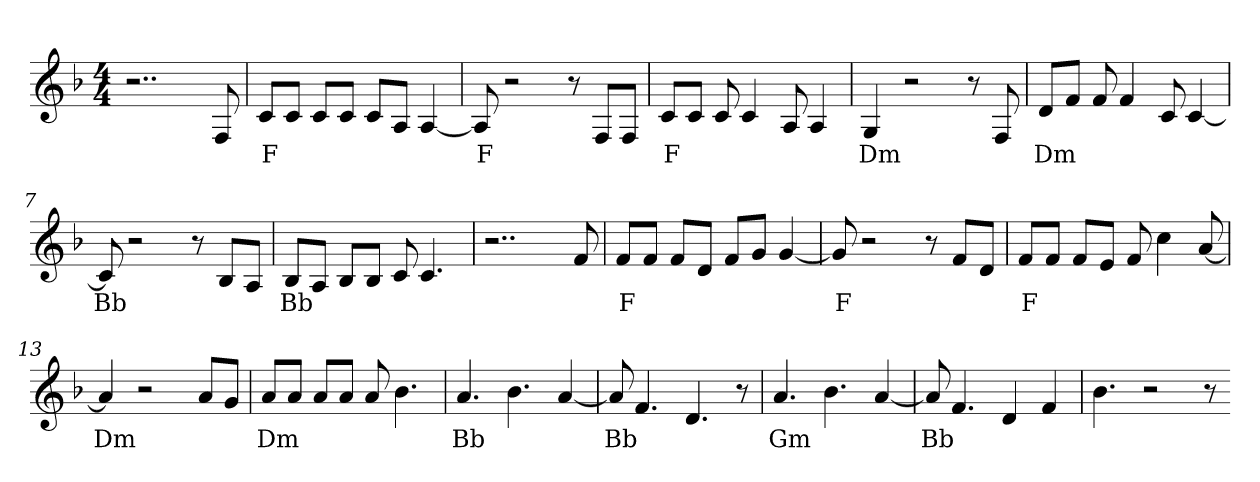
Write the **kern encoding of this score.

**kern	**text
*part1	*part1
*staff1	*staff1
*clefG2	*
*k[b-]	*
*M4/4	*
=1	=1
2..r	.
8F	.
=2	=2
8c/L	F
8c/J	.
8c/L	.
8c/J	.
8c/L	.
8A/J	.
[4A	.
=3	=3
8A]	F
2r	.
8r	.
8F/L	.
8F/J	.
=4	=4
8c/L	F
8c/J	.
8c	.
4c	.
8A	.
4A	.
=5	=5
4G	Dm
2r	.
8r	.
8F	.
=6	=6
8d/L	Dm
8f/J	.
8f	.
4f	.
8c	.
[4c	.
=7	=7
8c]	Bb
2r	.
8r	.
8B-/L	.
8A/J	.
=8	=8
8B-/L	Bb
8A/J	.
8B-/L	.
8B-/J	.
8c	.
4.c	.
=9	=9
2..r	.
8f	.
=10	=10
8f/L	F
8f/J	.
8f/L	.
8d/J	.
8f/L	.
8g/J	.
[4g	.
=11	=11
8g]	F
2r	.
8r	.
8f/L	.
8d/J	.
=12	=12
8f/L	F
8f/J	.
8f/L	.
8e/J	.
8f	.
4cc	.
[8a	.
=13	=13
4a]	Dm
2r	.
8a/L	.
8g/J	.
=14	=14
8a/L	Dm
8a/J	.
8a/L	.
8a/J	.
8a	.
4.b-	.
=15	=15
4.a	Bb
4.b-	.
[4a	.
=16	=16
8a]	Bb
4.f	.
4.d	.
8r	.
=17	=17
4.a	Gm
4.b-	.
[4a	.
=18	=18
8a]	Bb
4.f	.
4d	.
4f	.
=19	=19
4.b-	.
2r	.
8r	.
=-	=-
*-	*-
